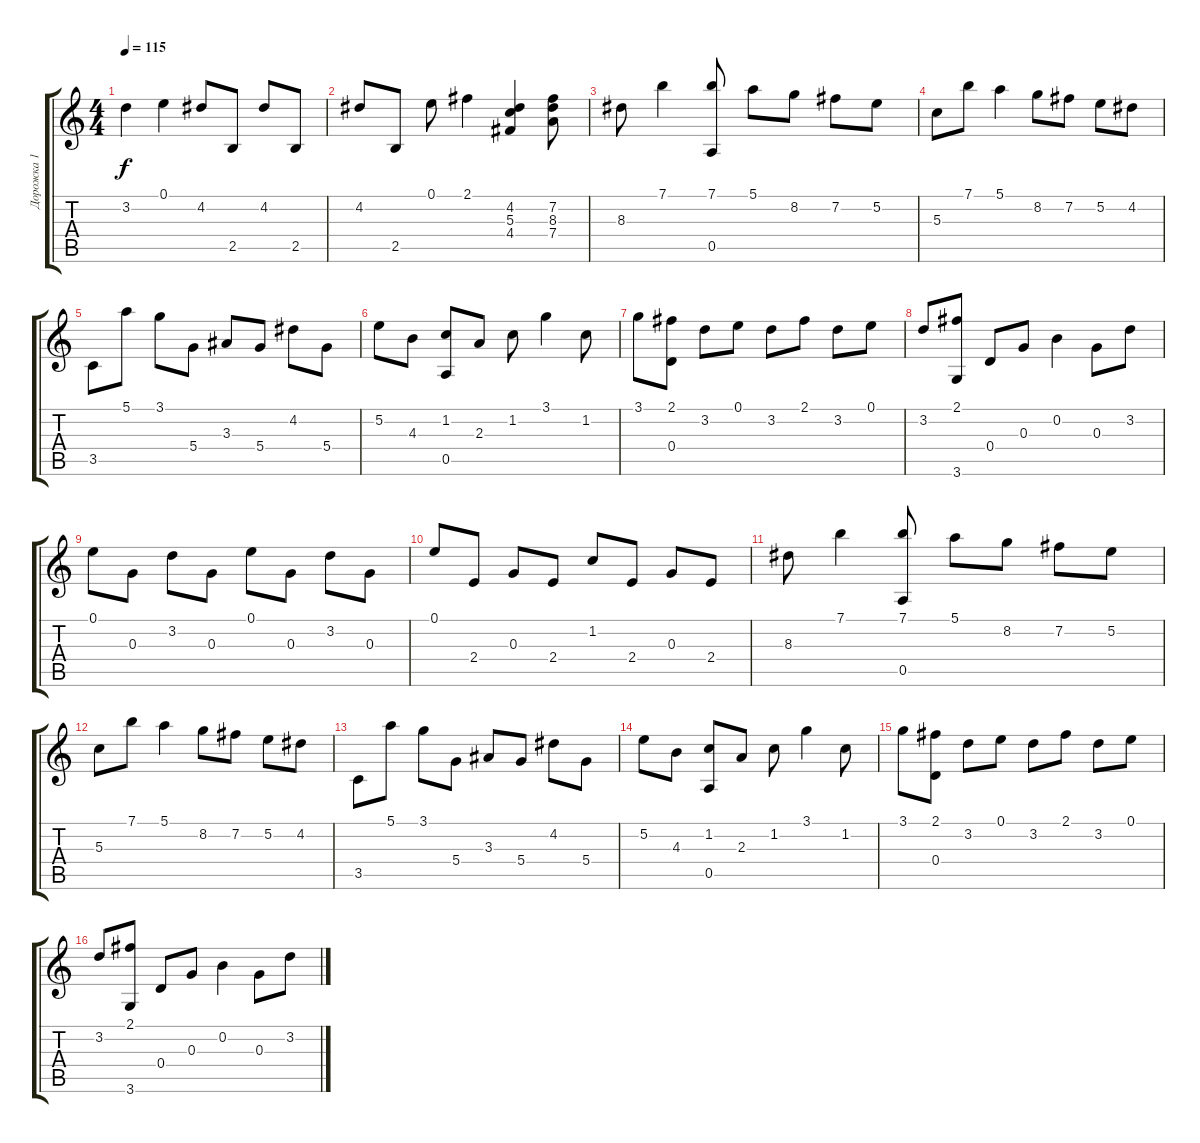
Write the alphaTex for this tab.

\track ("Дорожка 1" "Дорожка 1") {instrument acousticguitarnylon}
\staff {score tabs}
\tuning (E4 B3 G3 D3 A2 E2) {hide}
\ts (4 4)
\tempo 115
\clef g2
\ks c
3.2.4{dy f} 0.1.4 4.2.8 2.5.8 4.2.8 2.5.8 |
4.2.8 2.5.8 0.1.8 2.1.4 (4.2 5.3 4.4).4 (7.2 8.3 7.4).8 |
8.3.8 7.1.4 (7.1 0.5).8 5.1.8 8.2.8 7.2.8 5.2.8 |
5.3.8 7.1.8 5.1.4 8.2.8 7.2.8 5.2.8 4.2.8 |
3.5.8 5.1.8 3.1.8 5.4.8 3.3.8 5.4.8 4.2.8 5.4.8 |
5.2.8 4.3.8 (1.2 0.5).8 2.3.8 1.2.8 3.1.4 1.2.8 |
3.1.8 (2.1 0.4).8 3.2.8 0.1.8 3.2.8 2.1.8 3.2.8 0.1.8 |
3.2.8 (2.1 3.6).8 0.4.8 0.3.8 0.2.4 0.3.8 3.2.8 |
0.1.8 0.3.8 3.2.8 0.3.8 0.1.8 0.3.8 3.2.8 0.3.8 |
0.1.8 2.4.8 0.3.8 2.4.8 1.2.8 2.4.8 0.3.8 2.4.8 |
8.3.8 7.1.4 (7.1 0.5).8 5.1.8 8.2.8 7.2.8 5.2.8 |
5.3.8 7.1.8 5.1.4 8.2.8 7.2.8 5.2.8 4.2.8 |
3.5.8 5.1.8 3.1.8 5.4.8 3.3.8 5.4.8 4.2.8 5.4.8 |
5.2.8 4.3.8 (1.2 0.5).8 2.3.8 1.2.8 3.1.4 1.2.8 |
3.1.8 (2.1 0.4).8 3.2.8 0.1.8 3.2.8 2.1.8 3.2.8 0.1.8 |
3.2.8 (2.1 3.6).8 0.4.8 0.3.8 0.2.4 0.3.8 3.2.8
